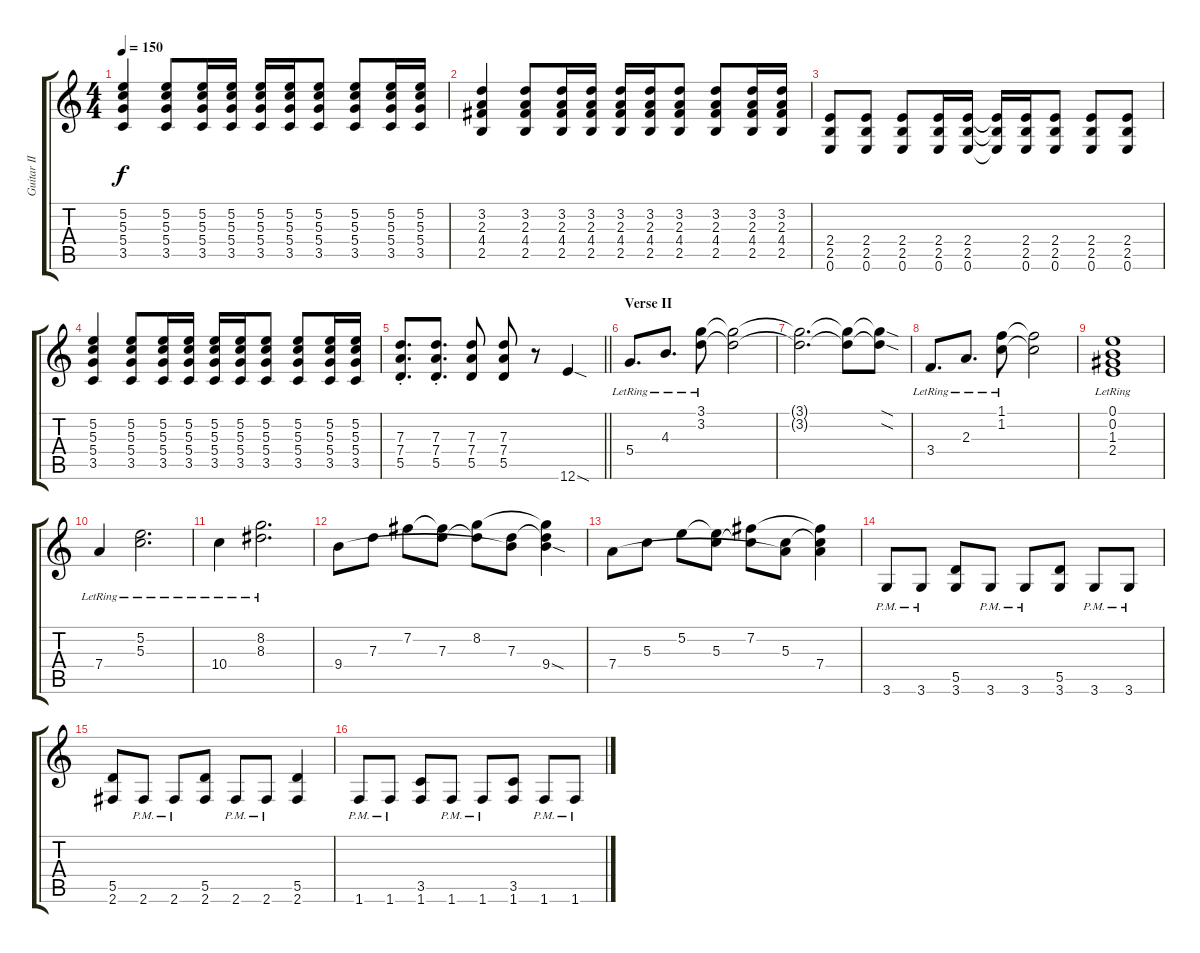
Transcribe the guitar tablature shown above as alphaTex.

\track ("Guitar II" "Guitar II") {instrument overdrivenguitar}
\staff {score tabs}
\tuning (E4 B3 G3 D3 A2 E2) {hide}
\ts (4 4)
\tempo 150
\clef g2
\ks c
(5.2 5.3 5.4 3.5).4{dy f} (5.2 5.3 5.4 3.5).8 (5.2 5.3 5.4 3.5).16 (5.2 5.3 5.4 3.5).16 (5.2 5.3 5.4 3.5).16 (5.2 5.3 5.4 3.5).16 (5.2 5.3 5.4 3.5).8 (5.2 5.3 5.4 3.5).8 (5.2 5.3 5.4 3.5).16 (5.2 5.3 5.4 3.5).16 |
(3.2 2.3 4.4 2.5).4 (3.2 2.3 4.4 2.5).8 (3.2 2.3 4.4 2.5).16 (3.2 2.3 4.4 2.5).16 (3.2 2.3 4.4 2.5).16 (3.2 2.3 4.4 2.5).16 (3.2 2.3 4.4 2.5).8 (3.2 2.3 4.4 2.5).8 (3.2 2.3 4.4 2.5).16 (3.2 2.3 4.4 2.5).16 |
(2.4 2.5 0.6).8 (2.4 2.5 0.6).8 (2.4 2.5 0.6).8 (2.4 2.5 0.6).16 (2.4 2.5 0.6).16 (2.4{t} 2.5{t} 0.6{t}).16 (2.4 2.5 0.6).16 (2.4 2.5 0.6).8 (2.4 2.5 0.6).8 (2.4 2.5 0.6).8 |
(5.2 5.3 5.4 3.5).4 (5.2 5.3 5.4 3.5).8 (5.2 5.3 5.4 3.5).16 (5.2 5.3 5.4 3.5).16 (5.2 5.3 5.4 3.5).16 (5.2 5.3 5.4 3.5).16 (5.2 5.3 5.4 3.5).8 (5.2 5.3 5.4 3.5).8 (5.2 5.3 5.4 3.5).16 (5.2 5.3 5.4 3.5).16 |
\barLineRight lightlight
(7.3{st} 7.4{st} 5.5{st}).8{d} (7.3{st} 7.4{st} 5.5{st}).8{d} (7.3 7.4 5.5).8 (7.3 7.4 5.5).8 r.8 12.6{sod}.4{balance 16 instrument distortionguitar} |
\section ("" "Verse II")
5.4{lr}.8{d} 4.3{lr}.8{d} (3.1{lr} 3.2{lr}).8 (3.1{t} 3.2{t}).2 |
(3.1{t} 3.2{t}).2{d} (3.1{t} 3.2{t}).8 (3.1{sod t} 3.2{sod t}).8 |
3.4{lr}.8{d} 2.3{lr}.8{d} (1.1{lr} 1.2{lr}).8 (1.1{t} 1.2{t}).2 |
(0.1{lr} 0.2{lr} 1.3{lr} 2.4{lr}).1 |
7.4{lr}.4 (5.2{lr} 5.3{lr}).2{d} |
10.4{lr}.4 (8.2{lr} 8.3{lr}).2{d} |
9.4.8 7.3.8 7.2.8 (7.2{t} 7.3).8 (8.2 7.3{t}).8 (7.3 9.4{t}).8 (8.2{t} 7.3{t} 9.4{sod}).4 |
7.4.8 5.3.8 5.2.8 (5.2{t} 5.3).8 (7.2 5.3{t}).8 (5.3 7.4{t}).8 (7.2{t} 5.3{t} 7.4).4 |
3.6{pm}.8{instrument overdrivenguitar} 3.6{pm}.8 (5.5 3.6).8 3.6{pm}.8 3.6{pm}.8 (5.5 3.6).8 3.6{pm}.8 3.6{pm}.8 |
(5.5 2.6).8 2.6{pm}.8 2.6{pm}.8 (5.5 2.6).8 2.6{pm}.8 2.6{pm}.8 (5.5 2.6).4 |
1.6{pm}.8 1.6{pm}.8 (3.5 1.6).8 1.6{pm}.8 1.6{pm}.8 (3.5 1.6).8 1.6{pm}.8 1.6{pm}.8
